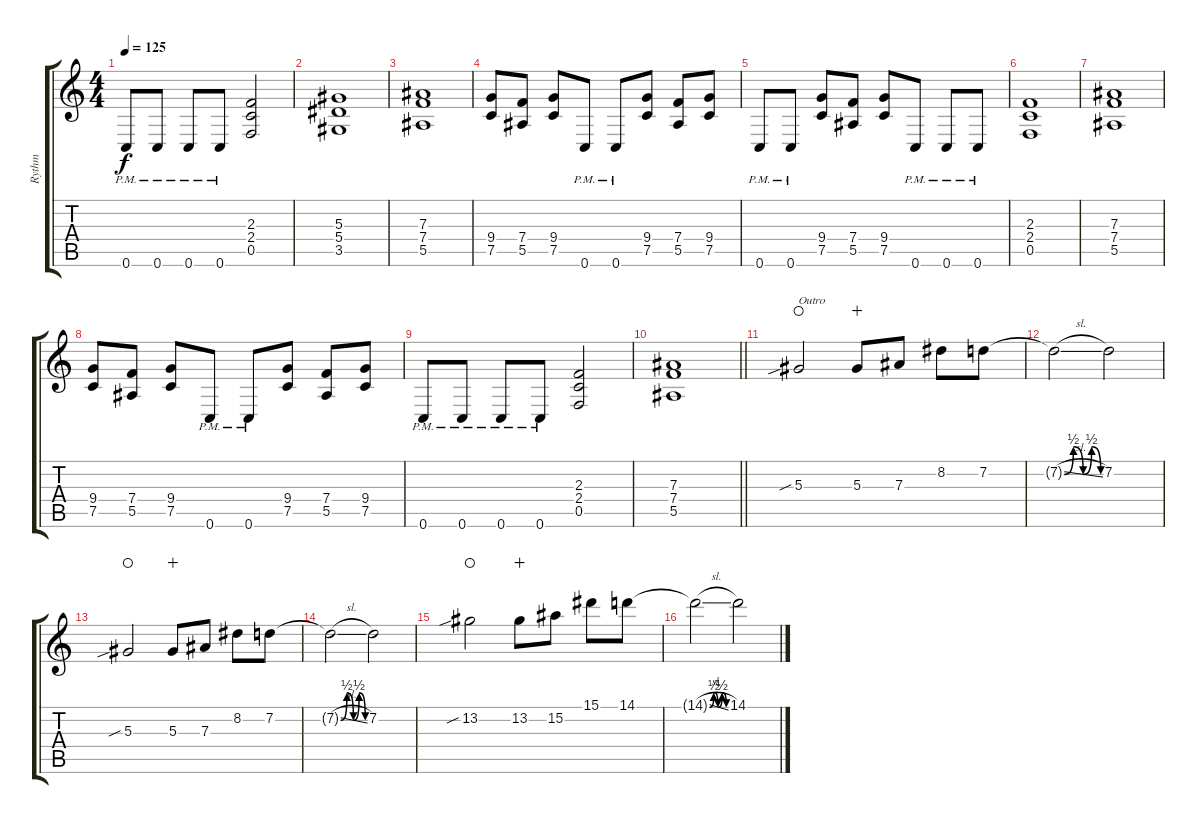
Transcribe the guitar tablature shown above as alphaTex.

\track ("Rythm" "Rythm") {instrument overdrivenguitar}
\staff {score tabs}
\tuning (C4 G3 Eb3 Bb2 F2 C2) {hide}
\ts (4 4)
\tempo 125
\clef g2
\ks c
0.6{pm}.8{dy f} 0.6{pm}.8 0.6{pm}.8 0.6{pm}.8 (2.3 2.4 0.5).2 |
(5.3 5.4 3.5).1 |
(7.3 7.4 5.5).1 |
(9.4 7.5).8 (7.4 5.5).8 (9.4 7.5).8 0.6{pm}.8 0.6{pm}.8 (9.4 7.5).8 (7.4 5.5).8 (9.4 7.5).8 |
0.6{pm}.8 0.6{pm}.8 (9.4 7.5).8 (7.4 5.5).8 (9.4 7.5).8 0.6{pm}.8 0.6{pm}.8 0.6{pm}.8 |
(2.3 2.4 0.5).1 |
(7.3 7.4 5.5).1 |
(9.4 7.5).8 (7.4 5.5).8 (9.4 7.5).8 0.6{pm}.8 0.6{pm}.8 (9.4 7.5).8 (7.4 5.5).8 (9.4 7.5).8 |
0.6{pm}.8 0.6{pm}.8 0.6{pm}.8 0.6{pm}.8 (2.3 2.4 0.5).2 |
\barLineRight lightlight
(7.3 7.4 5.5).1 |
5.3{sib}.2{txt "Outro" waho} 5.3.8{wahc} 7.3.8 8.2.8 7.2.8 |
7.2{be (custom 0 0 15 2 31 0 45 2 60 0) sl t}.2 7.2.2 |
5.3{sib}.2{waho} 5.3.8{wahc} 7.3.8 8.2.8 7.2.8 |
7.2{be (custom 0 0 15 2 31 0 45 2 60 0) sl t}.2 7.2.2 |
13.2{sib}.2{waho} 13.2.8{wahc} 15.2.8 15.1.8 14.1.8 |
14.1{be (custom 0 0 15 2 30 0 45 2 60 0) sl t}.2 14.1.2
